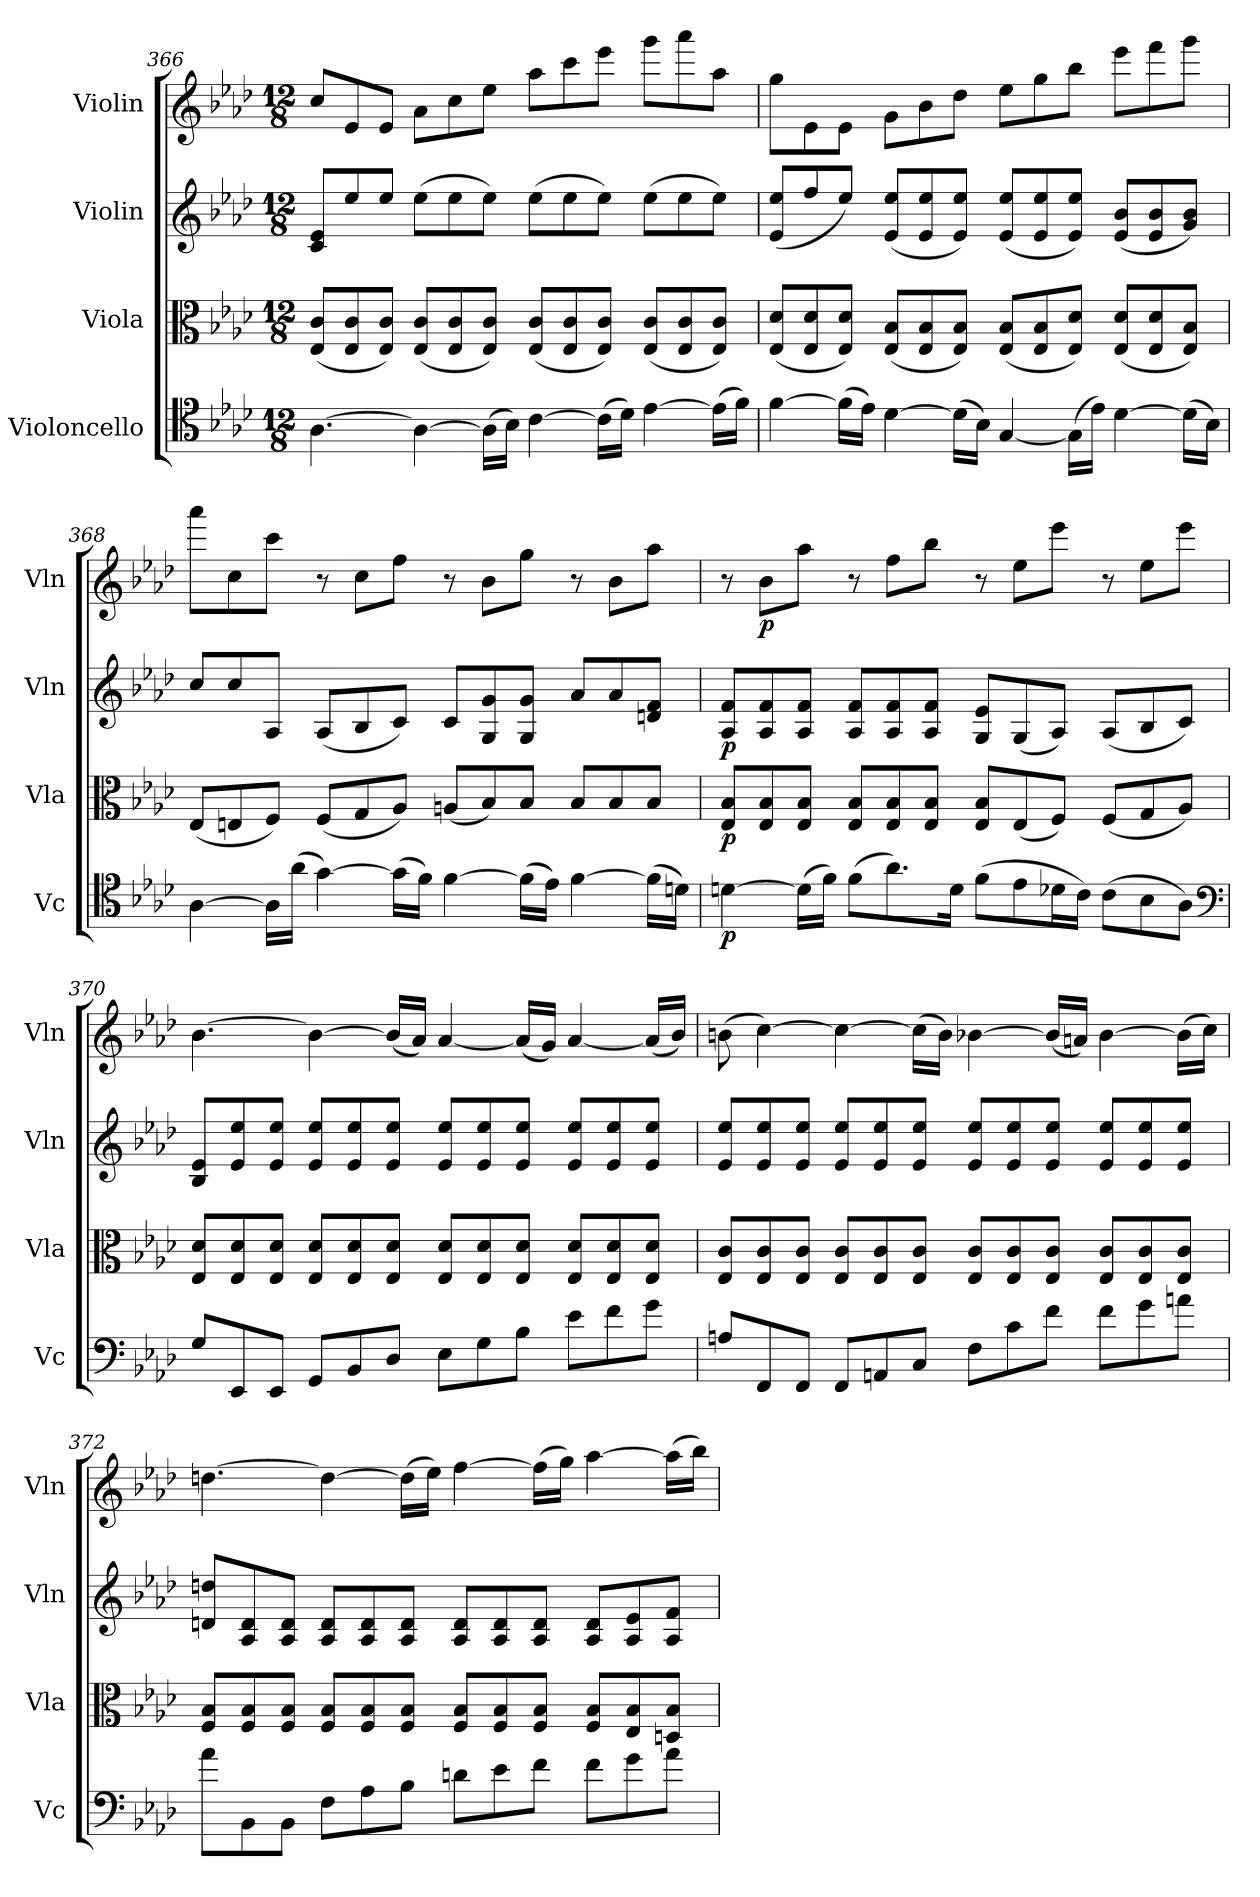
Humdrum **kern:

**kern	**dynam	**kern	**dynam	**kern	**dynam	**kern	**dynam
*part4	*part4	*part3	*part3	*part2	*part2	*part1	*part1
*staff4	*staff4	*staff3	*staff3	*staff2	*staff2	*staff1	*staff1
*I"Violoncello	*	*I"Viola	*	*I"Violin	*	*I"Violin	*
*I'Vc	*	*I'Vla	*	*I'Vln	*	*I'Vln	*
*clefC4	*	*clefC3	*	*clefG2	*	*clefG2	*
*k[b-e-a-d-]	*	*k[b-e-a-d-]	*	*k[b-e-a-d-]	*	*k[b-e-a-d-]	*
*M12/8	*	*M12/8	*	*M12/8	*	*M12/8	*
=366	=366	=366	=366	=366	=366	=366	=366
[4.A-	.	(8E-/ 8c/L	.	8c/ 8e-/L	.	8cc/L	.
.	.	8E-/ 8c/	.	8ee-/	.	8e-/	.
.	.	8E-/ 8c/J)	.	8ee-/J	.	8e-/J	.
4A-_	.	(8E-/ 8c/L	.	(8ee-\L	.	8a-\L	.
.	.	8E-/ 8c/	.	8ee-\	.	8cc\	.
(16A-\LL]	.	8E-/ 8c/J)	.	8ee-\J)	.	8ee-\J	.
16B-\JJ)	.	.	.	.	.	.	.
[4c	.	(8E-/ 8c/L	.	(8ee-\L	.	8aa-\L	.
.	.	8E-/ 8c/	.	8ee-\	.	8ccc\	.
(16c\LL]	.	8E-/ 8c/J)	.	8ee-\J)	.	8eee-\J	.
16d-\JJ)	.	.	.	.	.	.	.
[4e-	.	(8E-/ 8c/L	.	(8ee-\L	.	8ggg\L	.
.	.	8E-/ 8c/	.	8ee-\	.	8aaa-\	.
(16e-\LL]	.	8E-/ 8c/J)	.	8ee-\J)	.	8aa-\J	.
16f\JJ)	.	.	.	.	.	.	.
=367	=367	=367	=367	=367	=367	=367	=367
[4f	.	(8E-/ 8d-/L	.	(8e-/ 8ee-/L	.	8gg\L	.
.	.	8E-/ 8d-/	.	8ff/	.	8e-\	.
(16f\LL]	.	8E-/ 8d-/J)	.	8ee-/J)	.	8e-\J	.
16e-\JJ)	.	.	.	.	.	.	.
[4d-	.	(8E-/ 8B-/L	.	(8e-/ 8ee-/L	.	8g\L	.
.	.	8E-/ 8B-/	.	8e-/ 8ee-/	.	8b-\	.
(16d-\LL]	.	8E-/ 8B-/J)	.	8e-/ 8ee-/J)	.	8dd-\J	.
16B-\JJ)	.	.	.	.	.	.	.
[4G	.	(8E-/ 8B-/L	.	(8e-/ 8ee-/L	.	8ee-\L	.
.	.	8E-/ 8B-/	.	8e-/ 8ee-/	.	8gg\	.
(16G\LL]	.	8E-/ 8d-/J)	.	8e-/ 8ee-/J)	.	8bb-\J	.
16e-\JJ)	.	.	.	.	.	.	.
[4d-	.	(8E-/ 8d-/L	.	(8e-/ 8b-/L	.	8eee-\L	.
.	.	8E-/ 8d-/	.	8e-/ 8b-/	.	8fff\	.
(16d-\LL]	.	8E-/ 8B-/J)	.	8g/ 8b-/J)	.	8ggg\J	.
16B-\JJ)	.	.	.	.	.	.	.
=368	=368	=368	=368	=368	=368	=368	=368
[4A-	.	(8E-/L	.	8cc/L	.	8aaa-\L	.
.	.	8En/	.	8cc/	.	8cc\	.
16A-\LL]	.	8F/J)	.	8A-/J	.	8ccc\J	.
(16a-\JJ	.	.	.	.	.	.	.
[4g)	.	(8F/L	.	(8A-/L	.	8r	.
.	.	8G/	.	8B-/	.	8cc\L	.
(16g\LL]	.	8A-/J)	.	8c/J)	.	8ff\J	.
16f\JJ)	.	.	.	.	.	.	.
[4f	.	(8An/L	.	8c/L	.	8r	.
.	.	8B-/)	.	8G/ 8g/	.	8b-\L	.
(16f\LL]	.	8B-/J	.	8G/ 8g/J	.	8gg\J	.
16e-\JJ)	.	.	.	.	.	.	.
[4f	.	8B-/L	.	8a-/L	.	8r	.
.	.	8B-/	.	8a-/	.	8b-\L	.
(16f\LL]	.	8B-/J	.	8dn/ 8f/J	.	8aa-\J	.
16dn\JJ)	.	.	.	.	.	.	.
=369	=369	=369	=369	=369	=369	=369	=369
[4dn	p	8E-/ 8B-/L	p	8A-/ 8f/L	p	8r	.
.	.	8E-/ 8B-/	.	8A-/ 8f/	.	8b-\L	p
(16d\LL]	.	8E-/ 8B-/J	.	8A-/ 8f/J	.	8aa-\J	.
16f\JJ)	.	.	.	.	.	.	.
(8f\L	.	8E-/ 8B-/L	.	8A-/ 8f/L	.	8r	.
8.a-\)	.	8E-/ 8B-/	.	8A-/ 8f/	.	8ff\L	.
.	.	8E-/ 8B-/J	.	8A-/ 8f/J	.	8bb-\J	.
16d\Jk	.	.	.	.	.	.	.
(8f\L	.	8E-/ 8B-/L	.	8G/ 8e-/L	.	8r	.
8e-\	.	(8E-/	.	(8G/	.	8ee-\L	.
16d-X\L	.	8F/J)	.	8A-/J)	.	8eee-\J	.
16c\JJ)	.	.	.	.	.	.	.
(8c\L	.	(8F/L	.	(8A-/L	.	8r	.
8B-\	.	8G/	.	8B-/	.	8ee-\L	.
8A-\J)	.	8A-/J)	.	8c/J)	.	8eee-\J	.
*clefF4	*	*	*	*	*	*	*
=370	=370	=370	=370	=370	=370	=370	=370
8G/L	.	8E-/ 8d-/L	.	8B-/ 8e-/L	.	[4.b-	.
8EE-/	.	8E-/ 8d-/	.	8e-/ 8ee-/	.	.	.
8EE-/J	.	8E-/ 8d-/J	.	8e-/ 8ee-/J	.	.	.
8GG/L	.	8E-/ 8d-/L	.	8e-/ 8ee-/L	.	4b-_	.
8BB-/	.	8E-/ 8d-/	.	8e-/ 8ee-/	.	.	.
8D-/J	.	8E-/ 8d-/J	.	8e-/ 8ee-/J	.	(16b-/LL]	.
.	.	.	.	.	.	16a-/JJ)	.
8E-\L	.	8E-/ 8d-/L	.	8e-/ 8ee-/L	.	[4a-	.
8G\	.	8E-/ 8d-/	.	8e-/ 8ee-/	.	.	.
8B-\J	.	8E-/ 8d-/J	.	8e-/ 8ee-/J	.	(16a-/LL]	.
.	.	.	.	.	.	16g/JJ)	.
8e-\L	.	8E-/ 8d-/L	.	8e-/ 8ee-/L	.	[4a-	.
8f\	.	8E-/ 8d-/	.	8e-/ 8ee-/	.	.	.
8g\J	.	8E-/ 8d-/J	.	8e-/ 8ee-/J	.	(16a-/LL]	.
.	.	.	.	.	.	16b-/JJ)	.
=371	=371	=371	=371	=371	=371	=371	=371
8An/L	.	8E-/ 8c/L	.	8e-/ 8ee-/L	.	(8bn	.
8FF/	.	8E-/ 8c/	.	8e-/ 8ee-/	.	[4cc)	.
8FF/J	.	8E-/ 8c/J	.	8e-/ 8ee-/J	.	.	.
8FF/L	.	8E-/ 8c/L	.	8e-/ 8ee-/L	.	4cc_	.
8AAn/	.	8E-/ 8c/	.	8e-/ 8ee-/	.	.	.
8C/J	.	8E-/ 8c/J	.	8e-/ 8ee-/J	.	(16cc\LL]	.
.	.	.	.	.	.	16b\JJ)	.
8F\L	.	8E-/ 8c/L	.	8e-/ 8ee-/L	.	[4b-X	.
8c\	.	8E-/ 8c/	.	8e-/ 8ee-/	.	.	.
8f\J	.	8E-/ 8c/J	.	8e-/ 8ee-/J	.	(16b-/LL]	.
.	.	.	.	.	.	16an/JJ)	.
8f\L	.	8E-/ 8c/L	.	8e-/ 8ee-/L	.	[4b-	.
8g\	.	8E-/ 8c/	.	8e-/ 8ee-/	.	.	.
8an\J	.	8E-/ 8c/J	.	8e-/ 8ee-/J	.	(16b-\LL]	.
.	.	.	.	.	.	16cc\JJ)	.
=372	=372	=372	=372	=372	=372	=372	=372
8a-\L	.	8F/ 8B-/L	.	8dn/ 8ddn/L	.	[4.ddn	.
8BB-\	.	8F/ 8B-/	.	8A-/ 8d/	.	.	.
8BB-\J	.	8F/ 8B-/J	.	8A-/ 8d/J	.	.	.
8F\L	.	8F/ 8B-/L	.	8A-/ 8d/L	.	4dd_	.
8A-\	.	8F/ 8B-/	.	8A-/ 8d/	.	.	.
8B-\J	.	8F/ 8B-/J	.	8A-/ 8d/J	.	(16dd\LL]	.
.	.	.	.	.	.	16ee-\JJ)	.
8dn\L	.	8F/ 8B-/L	.	8A-/ 8d/L	.	[4ff	.
8e-\	.	8F/ 8B-/	.	8A-/ 8d/	.	.	.
8f\J	.	8F/ 8B-/J	.	8A-/ 8d/J	.	(16ff\LL]	.
.	.	.	.	.	.	16gg\JJ)	.
8f\L	.	8F/ 8B-/L	.	8A-/ 8d/L	.	[4aa-	.
8g\	.	8E-/ 8B-/	.	8A-/ 8e-/	.	.	.
8a-\J	.	8Dn/ 8B-/J	.	8A-/ 8f/J	.	(16aa-\LL]	.
.	.	.	.	.	.	16bb-\JJ)	.
=	=	=	=	=	=	=	=
*-	*-	*-	*-	*-	*-	*-	*-
